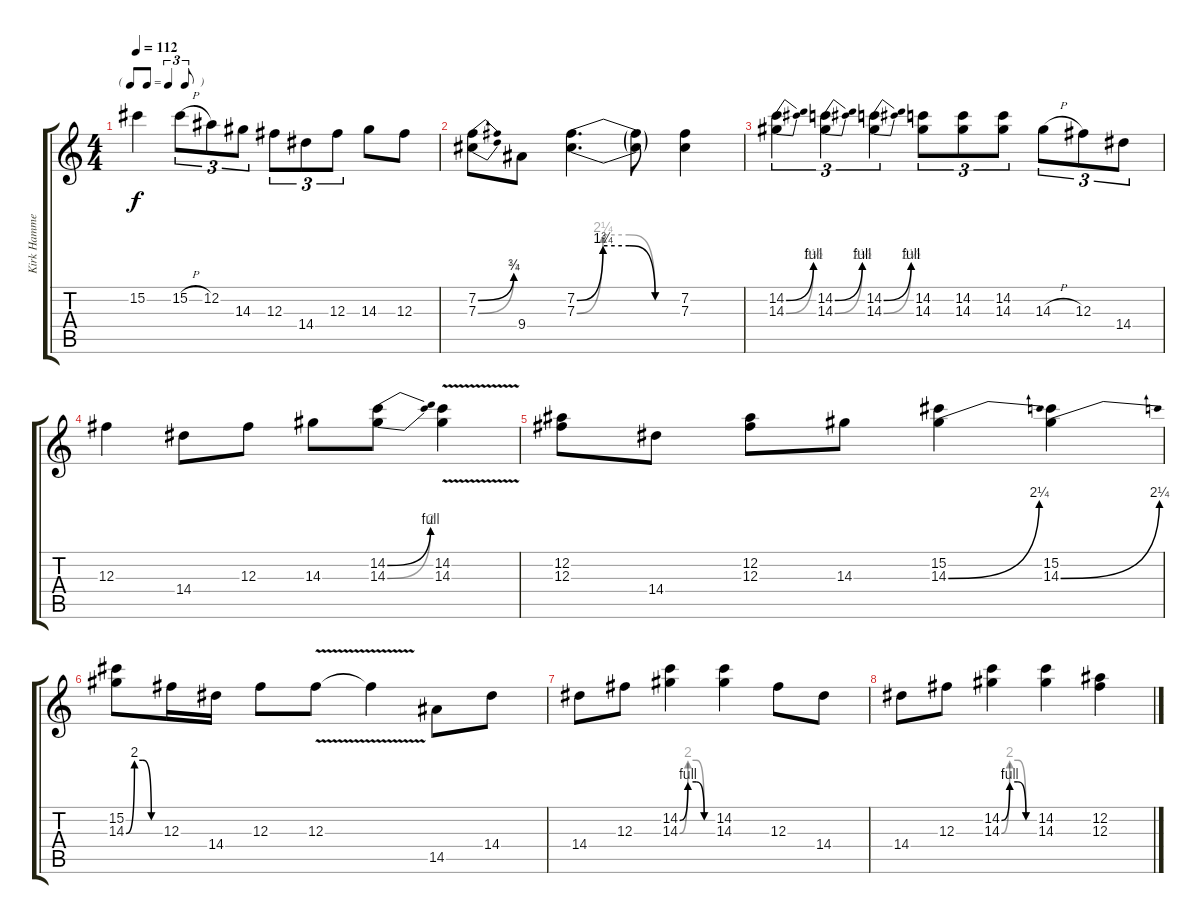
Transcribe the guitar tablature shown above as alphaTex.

\track ("Kirk Hammett (Gtr 1)" "Kirk Hamme") {instrument distortionguitar}
\staff {score tabs}
\tuning (Eb4 Bb3 Gb3 Db3 Ab2 Eb2) {hide}
\ts (4 4)
\tf triplet8th
\tempo 112
\clef g2
\ks c
15.2{t}.4{dy f} 15.2{h}.8{tu (3 2)} 12.2.8{tu (3 2)} 14.3.8{tu (3 2)} 12.3.8{tu (3 2)} 14.4.8{tu (3 2)} 12.3.8{tu (3 2)} 14.3.8 12.3.8 |
(7.2{be (bend 0 0 60 3)} 7.3{be (bend 0 0 60 2)}).8 9.4.8 (7.2{be (custom 0 0 15 7 30 7 45 0 60 0)} 7.3{be (custom 0 0 15 9 30 9 45 0 60 0)}).4{d} (7.2{t} 7.3{t}).8 (7.2 7.3).4 |
(14.2{be (bend 0 0 60 4)} 14.3{be (bend 0 0 60 10)}).4{tu (3 2)} (14.2{be (bend 0 0 60 4)} 14.3{be (bend 0 0 60 10)}).4{tu (3 2)} (14.2{be (bend 0 0 60 4)} 14.3{be (bend 0 0 60 10)}).4{tu (3 2)} (14.2 14.3).8{tu (3 2)} (14.2 14.3).8{tu (3 2)} (14.2 14.3).8{tu (3 2)} 14.3{h}.8{tu (3 2)} 12.3.8{tu (3 2)} 14.4.8{tu (3 2)} |
12.3.4 14.4.8 12.3.8 14.3.8 (14.2{be (bend 0 0 60 4)} 14.3{be (bend 0 0 60 8)}).8 (14.2{v} 14.3{v}).4 |
(12.2 12.3).8 14.4.8 (12.2 12.3).8 14.3.8 (15.2 14.3{be (bend 0 0 60 9)}).4 (15.2 14.3{be (bend 0 0 60 9)}).4 |
(15.2 14.3{be (custom 0 0 15 8 30 8 45 0 60 0)}).8 12.3.16 14.4.16 12.3.8 12.3{v}.8 12.3{t}.4 14.5.8 14.4.8 |
14.4.8 12.3.8 (14.2{be (custom 0 0 15 4 30 4 45 0 60 0)} 14.3{be (custom 0 0 15 8 30 8 45 0 60 0)}).4 (14.2 14.3).4 12.3.8 14.4.8 |
14.4.8 12.3.8 (14.2{be (custom 0 0 15 4 30 4 45 0 60 0)} 14.3{be (custom 0 0 15 8 30 8 45 0 60 0)}).4 (14.2 14.3).4 (12.2 12.3).4
